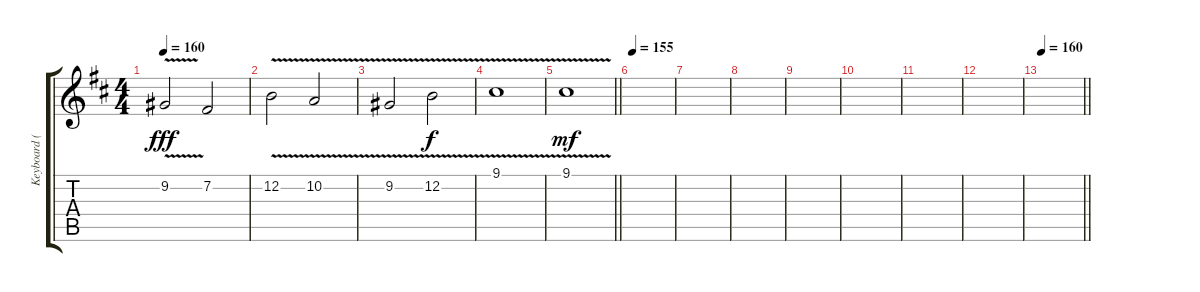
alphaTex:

\track ("Keyboard (Nick)" "Keyboard (") {instrument drawbarorgan}
\staff {score tabs}
\tuning (E4 B3 G3 D3 A2 E2) {hide}
\ts (4 4)
\tempo 160
\clef g2
\ks d
9.2{v}.2{dy fff} 7.2.2 |
12.2{v}.2 10.2{v}.2 |
9.2{v}.2 12.2{v}.2{dy f} |
9.1{v}.1 |
\barLineRight lightlight
9.1{v}.1{dy mf} |
\tempo 155
|
|
|
|
|
|
|
\tempo 160
\barLineRight lightlight
